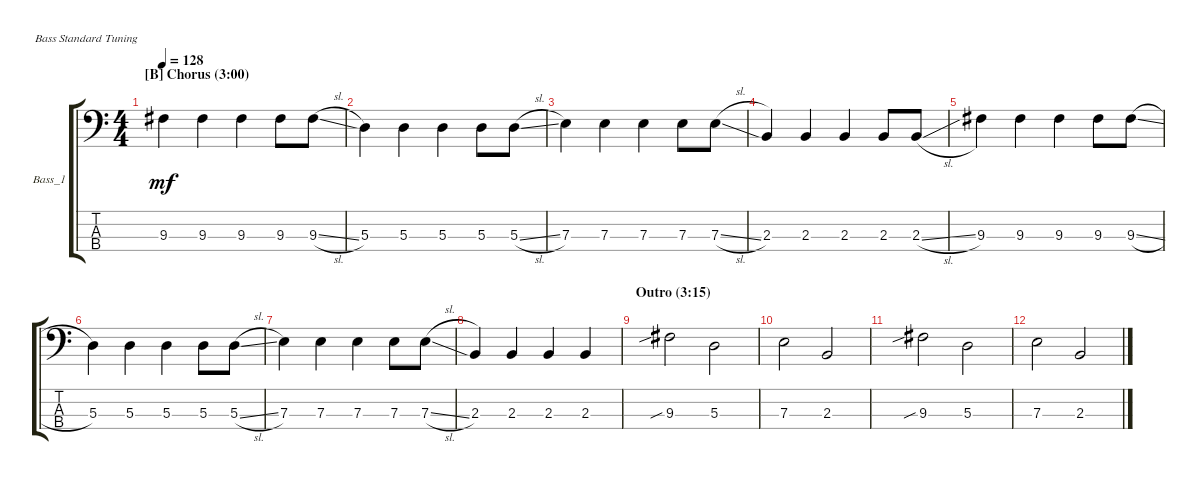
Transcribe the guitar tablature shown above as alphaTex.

\defaultSystemsLayout 4
\bracketExtendMode groupsimilarinstruments
\firstSystemTrackNameOrientation horizontal
\otherSystemsTrackNameOrientation horizontal
\track ("Bass_1" "Bass_1") {instrument electricbassfinger}
\staff {score tabs}
\tuning (G2 D2 A1 E1)
\ts (4 4)
\section ("B" "Chorus (3:00)")
\tempo 128
\clef f4
\ks c
9.3.4{dy mf} 9.3.4 9.3.4 9.3.8 9.3{sl}.8 |
5.3.4 5.3.4 5.3.4 5.3.8 5.3{sl}.8 |
7.3.4 7.3.4 7.3.4 7.3.8 7.3{sl}.8 |
2.3.4 2.3.4 2.3.4 2.3.8 2.3{sl}.8 |
9.3.4 9.3.4 9.3.4 9.3.8 9.3{sl}.8 |
5.3.4 5.3.4 5.3.4 5.3.8 5.3{sl}.8 |
7.3.4 7.3.4 7.3.4 7.3.8 7.3{sl}.8 |
2.3.4 2.3.4 2.3.4 2.3.4 |
\section ("" "Outro (3:15)")
9.3{sib}.2 5.3.2 |
7.3.2 2.3.2 |
9.3{sib}.2 5.3.2 |
7.3.2 2.3.2
